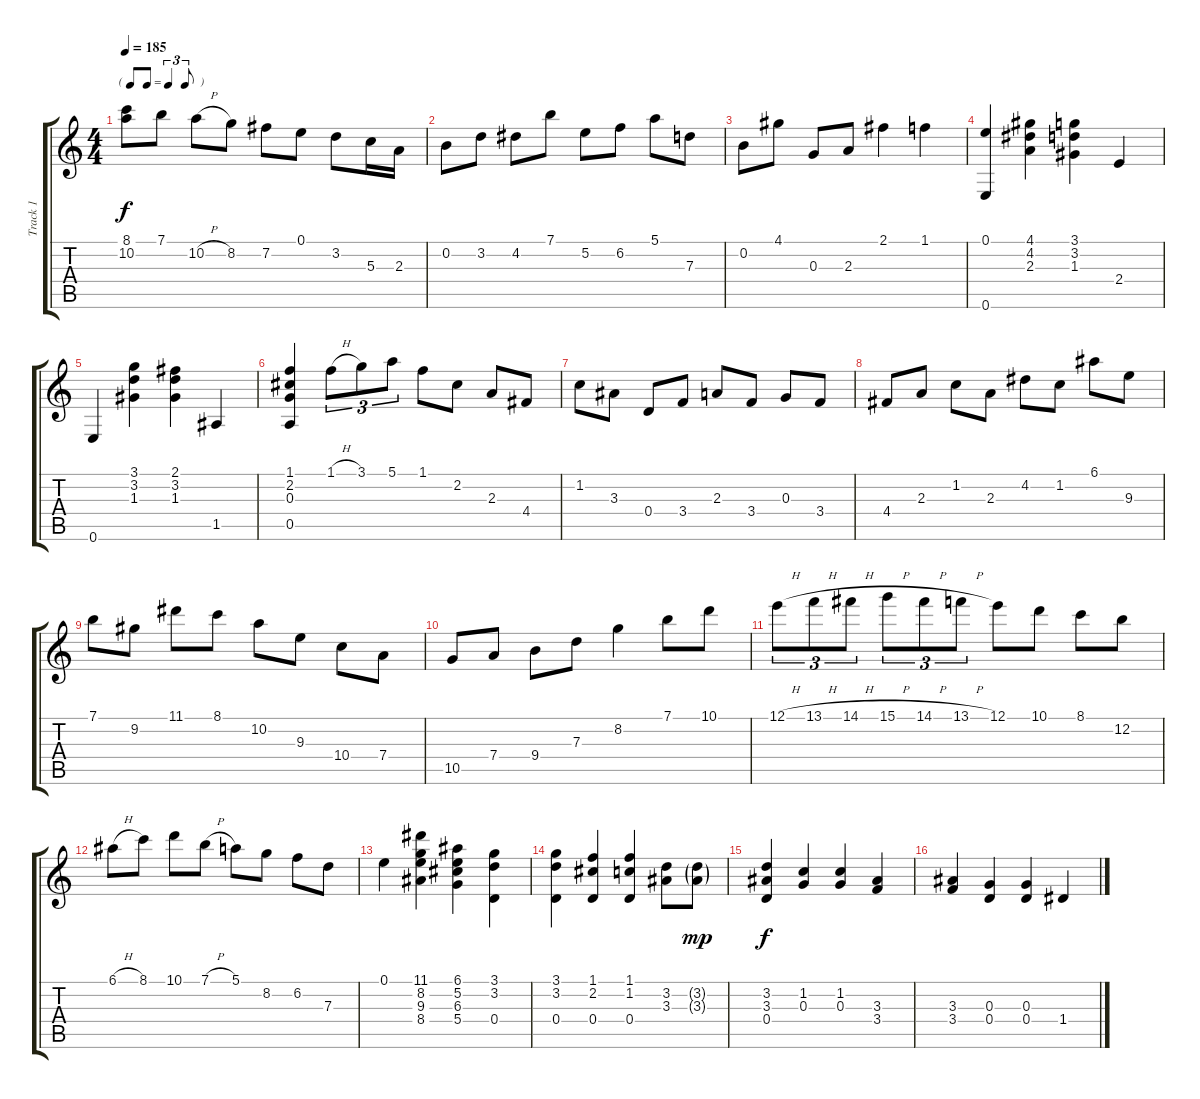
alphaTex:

\track ("Track 1" "Track 1") {instrument acousticguitarnylon}
\staff {score tabs}
\tuning (E4 B3 G3 D3 A2 E2) {hide}
\ts (4 4)
\tf triplet8th
\tempo 185
\clef g2
\ks c
(8.1 10.2).8{dy f} 7.1.8 10.2{h}.8 8.2.8 7.2.8 0.1.8 3.2.8 5.3.16 2.3.16 |
0.2.8 3.2.8 4.2.8 7.1.8 5.2.8 6.2.8 5.1.8 7.3.8 |
0.2.8 4.1.8 0.3.8 2.3.8 2.1.4 1.1.4 |
(0.1 0.6).4 (4.1 4.2 2.3).4 (3.1 3.2 1.3).4 2.4.4 |
0.6.4 (3.1 3.2 1.3).4 (2.1 3.2 1.3).4 1.5.4 |
(1.1 2.2 0.3 0.5).4 1.1{h}.8{tu (3 2)} 3.1.8{tu (3 2)} 5.1.8{tu (3 2)} 1.1.8 2.2.8 2.3.8 4.4.8 |
1.2.8 3.3.8 0.4.8 3.4.8 2.3.8 3.4.8 0.3.8 3.4.8 |
4.4.8 2.3.8 1.2.8 2.3.8 4.2.8 1.2.8 6.1.8 9.3.8 |
7.1.8 9.2.8 11.1.8 8.1.8 10.2.8 9.3.8 10.4.8 7.4.8 |
10.5.8 7.4.8 9.4.8 7.3.8 8.2.4 7.1.8 10.1.8 |
12.1{h}.8{tu (3 2)} 13.1{h}.8{tu (3 2)} 14.1{h}.8{tu (3 2)} 15.1{h}.8{tu (3 2)} 14.1{h}.8{tu (3 2)} 13.1{h}.8{tu (3 2)} 12.1.8 10.1.8 8.1.8 12.2.8 |
6.1{h}.8 8.1.8 10.1.8 7.1{h}.8 5.1.8 8.2.8 6.2.8 7.3.8 |
0.1.4 (11.1 8.2 9.3 8.4).4 (6.1 5.2 6.3 5.4).4 (3.1 3.2 0.4).4 |
(3.1 3.2 0.4).4 (1.1 2.2 0.4).4 (1.1 1.2 0.4).4 (3.2 3.3).8 (3.2{g} 3.3{g}).8{dy mp} |
(3.2 3.3 0.4).4{dy f} (1.2 0.3).4 (1.2 0.3).4 (3.3 3.4).4 |
(3.3 3.4).4 (0.3 0.4).4 (0.3 0.4).4 1.4.4
